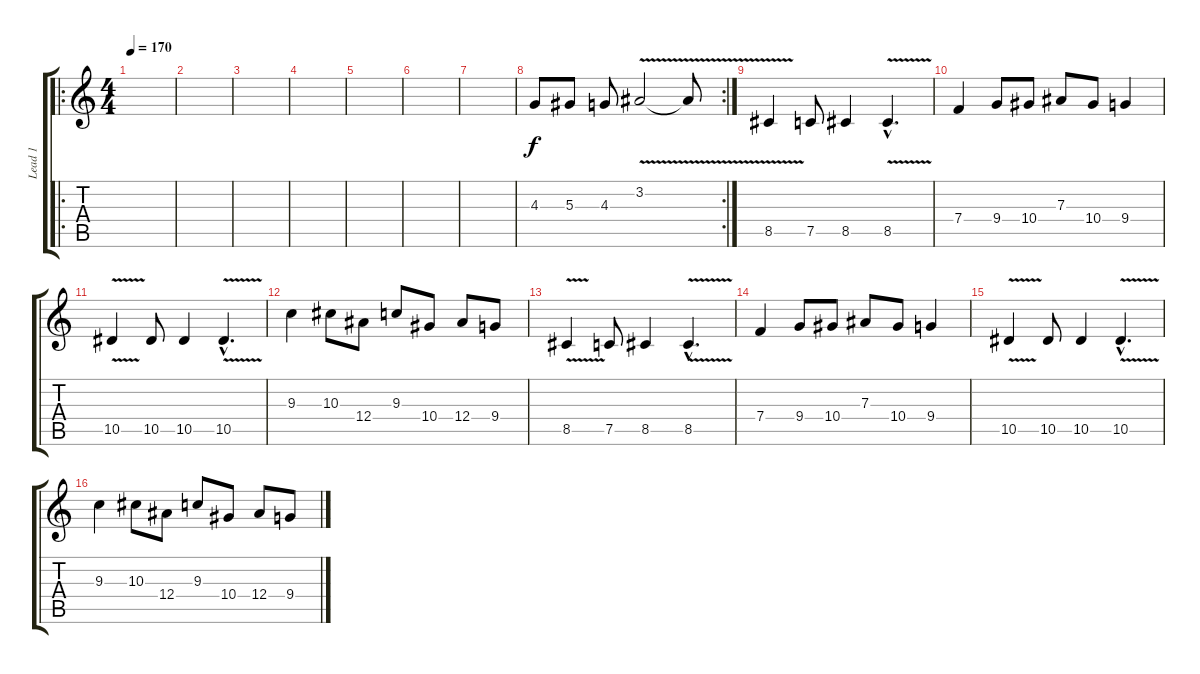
\track ("Lead 1" "Lead 1") {instrument distortionguitar}
\staff {score tabs}
\tuning (C4 G3 Eb3 Bb2 F2 C2) {hide}
\ro
\ts (4 4)
\tempo 170
\clef g2
\ks c
|
|
|
|
|
|
|
\rc 2
4.3.8 5.3.8 4.3.8 3.2{v}.2 3.2{t}.8 |
8.5{v}.4{volume 13} 7.5.8 8.5.4 8.5{v hac}.4{d} |
7.4.4 9.4.8 10.4.8 7.3.8 10.4.8 9.4.4 |
10.5{v}.4 10.5.8 10.5.4 10.5{v hac}.4{d} |
9.3.4 10.3.8 12.4.8 9.3.8 10.4.8 12.4.8 9.4.8 |
8.5{v}.4 7.5.8 8.5.4 8.5{v hac}.4{d} |
7.4.4 9.4.8 10.4.8 7.3.8 10.4.8 9.4.4 |
10.5{v}.4 10.5.8 10.5.4 10.5{v hac}.4{d} |
9.3.4 10.3.8 12.4.8 9.3.8 10.4.8 12.4.8 9.4.8
